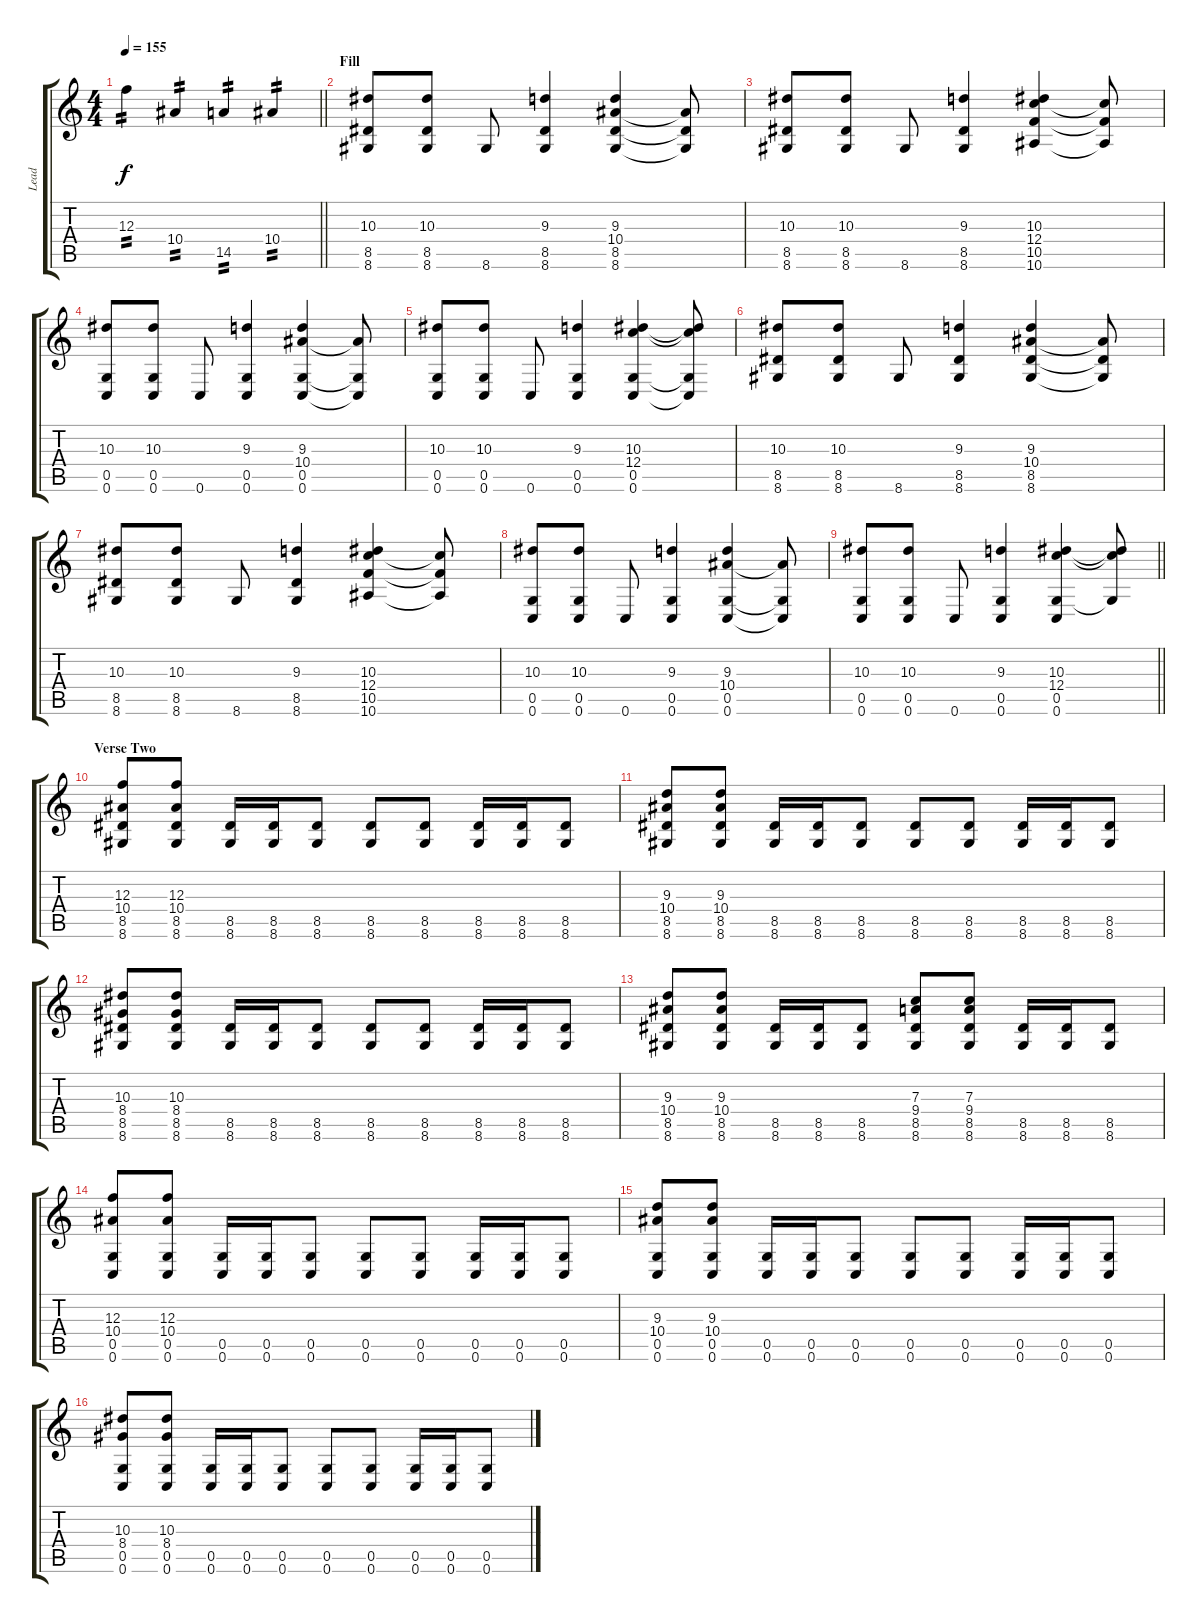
\track ("Lead" "Lead") {instrument overdrivenguitar}
\staff {score tabs}
\tuning (D4 A3 F3 C3 G2 C2) {hide}
\ts (4 4)
\tempo 155
\clef g2
\barLineRight lightlight
\ks c
12.3.4{tp 2 dy f} 10.4.4{tp 2} 14.5.4{tp 2} 10.4.4{tp 2} |
\section ("" "Fill")
(10.3 8.5 8.6).8 (10.3 8.5 8.6).8 8.6.8 (9.3 8.5 8.6).4 (9.3 10.4 8.5 8.6).4 (10.4{t} 8.5{t} 8.6{t}).8 |
(10.3 8.5 8.6).8 (10.3 8.5 8.6).8 8.6.8 (9.3 8.5 8.6).4 (10.3 12.4 10.5 10.6).4 (12.4{t} 10.5{t} 10.6{t}).8 |
(10.3 0.5 0.6).8 (10.3 0.5 0.6).8 0.6.8 (9.3 0.5 0.6).4 (9.3 10.4 0.5 0.6).4 (10.4{t} 0.5{t} 0.6{t}).8 |
(10.3 0.5 0.6).8 (10.3 0.5 0.6).8 0.6.8 (9.3 0.5 0.6).4 (10.3 12.4 0.5 0.6).4 (10.3{t} 12.4{t} 0.5{t} 0.6{t}).8 |
(10.3 8.5 8.6).8 (10.3 8.5 8.6).8 8.6.8 (9.3 8.5 8.6).4 (9.3 10.4 8.5 8.6).4 (10.4{t} 8.5{t} 8.6{t}).8 |
(10.3 8.5 8.6).8 (10.3 8.5 8.6).8 8.6.8 (9.3 8.5 8.6).4 (10.3 12.4 10.5 10.6).4 (12.4{t} 10.5{t} 10.6{t}).8 |
(10.3 0.5 0.6).8 (10.3 0.5 0.6).8 0.6.8 (9.3 0.5 0.6).4 (9.3 10.4 0.5 0.6).4 (10.4{t} 0.5{t} 0.6{t}).8 |
\barLineRight lightlight
(10.3 0.5 0.6).8 (10.3 0.5 0.6).8 0.6.8 (9.3 0.5 0.6).4 (10.3 12.4 0.5 0.6).4 (10.3{t} 12.4{t} 0.5{t}).8 |
\section ("" "Verse Two")
(12.3 10.4 8.5 8.6).8 (12.3 10.4 8.5 8.6).8 (8.5 8.6).16 (8.5 8.6).16 (8.5 8.6).8 (8.5 8.6).8 (8.5 8.6).8 (8.5 8.6).16 (8.5 8.6).16 (8.5 8.6).8 |
(9.3 10.4 8.5 8.6).8 (9.3 10.4 8.5 8.6).8 (8.5 8.6).16 (8.5 8.6).16 (8.5 8.6).8 (8.5 8.6).8 (8.5 8.6).8 (8.5 8.6).16 (8.5 8.6).16 (8.5 8.6).8 |
(10.3 8.4 8.5 8.6).8 (10.3 8.4 8.5 8.6).8 (8.5 8.6).16 (8.5 8.6).16 (8.5 8.6).8 (8.5 8.6).8 (8.5 8.6).8 (8.5 8.6).16 (8.5 8.6).16 (8.5 8.6).8 |
(9.3 10.4 8.5 8.6).8 (9.3 10.4 8.5 8.6).8 (8.5 8.6).16 (8.5 8.6).16 (8.5 8.6).8 (7.3 9.4 8.5 8.6).8 (7.3 9.4 8.5 8.6).8 (8.5 8.6).16 (8.5 8.6).16 (8.5 8.6).8 |
(12.3 10.4 0.5 0.6).8 (12.3 10.4 0.5 0.6).8 (0.5 0.6).16 (0.5 0.6).16 (0.5 0.6).8 (0.5 0.6).8 (0.5 0.6).8 (0.5 0.6).16 (0.5 0.6).16 (0.5 0.6).8 |
(9.3 10.4 0.5 0.6).8 (9.3 10.4 0.5 0.6).8 (0.5 0.6).16 (0.5 0.6).16 (0.5 0.6).8 (0.5 0.6).8 (0.5 0.6).8 (0.5 0.6).16 (0.5 0.6).16 (0.5 0.6).8 |
(10.3 8.4 0.5 0.6).8 (10.3 8.4 0.5 0.6).8 (0.5 0.6).16 (0.5 0.6).16 (0.5 0.6).8 (0.5 0.6).8 (0.5 0.6).8 (0.5 0.6).16 (0.5 0.6).16 (0.5 0.6).8
